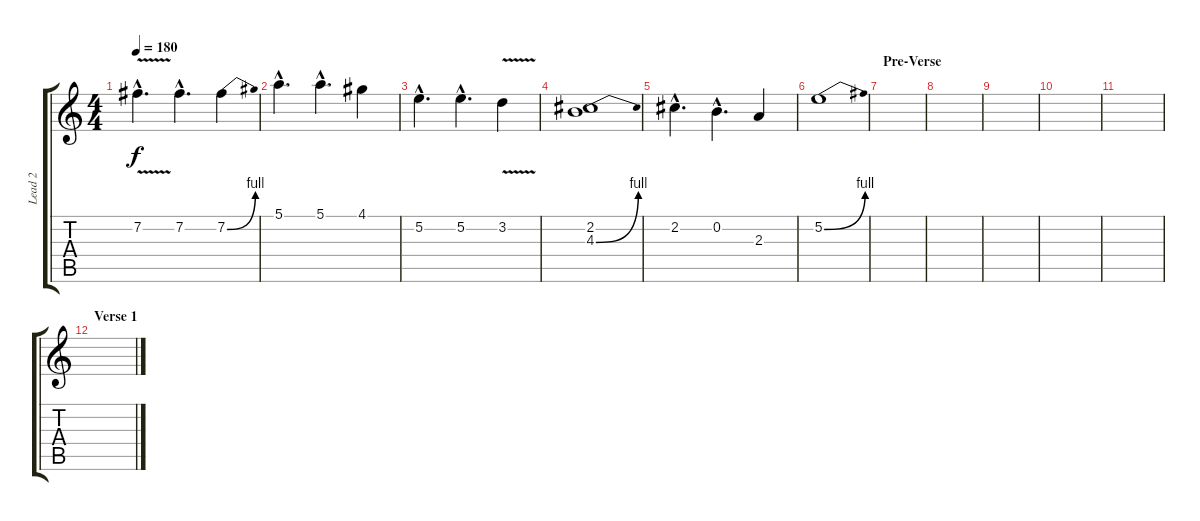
\track ("Lead 2" "Lead 2") {instrument overdrivenguitar}
\staff {score tabs}
\tuning (E4 B3 G3 D3 A2 E2) {hide}
\ts (4 4)
\tempo 180
\clef g2
\ks c
7.2{v hac}.4{d dy f} 7.2{hac}.4{d} 7.2{be (bend 0 0 60 4)}.4 |
5.1{hac}.4{d} 5.1{hac}.4{d} 4.1.4 |
5.2{hac}.4{d} 5.2{hac}.4{d} 3.2{v}.4 |
(2.2 4.3{be (bend 0 0 60 4)}).1 |
2.2{hac}.4{d} 0.2{hac}.4{d} 2.3.4 |
5.2{be (bend 0 0 60 4)}.1 |
\section ("" "Pre-Verse")
|
|
|
|
|
\section ("" "Verse 1")
